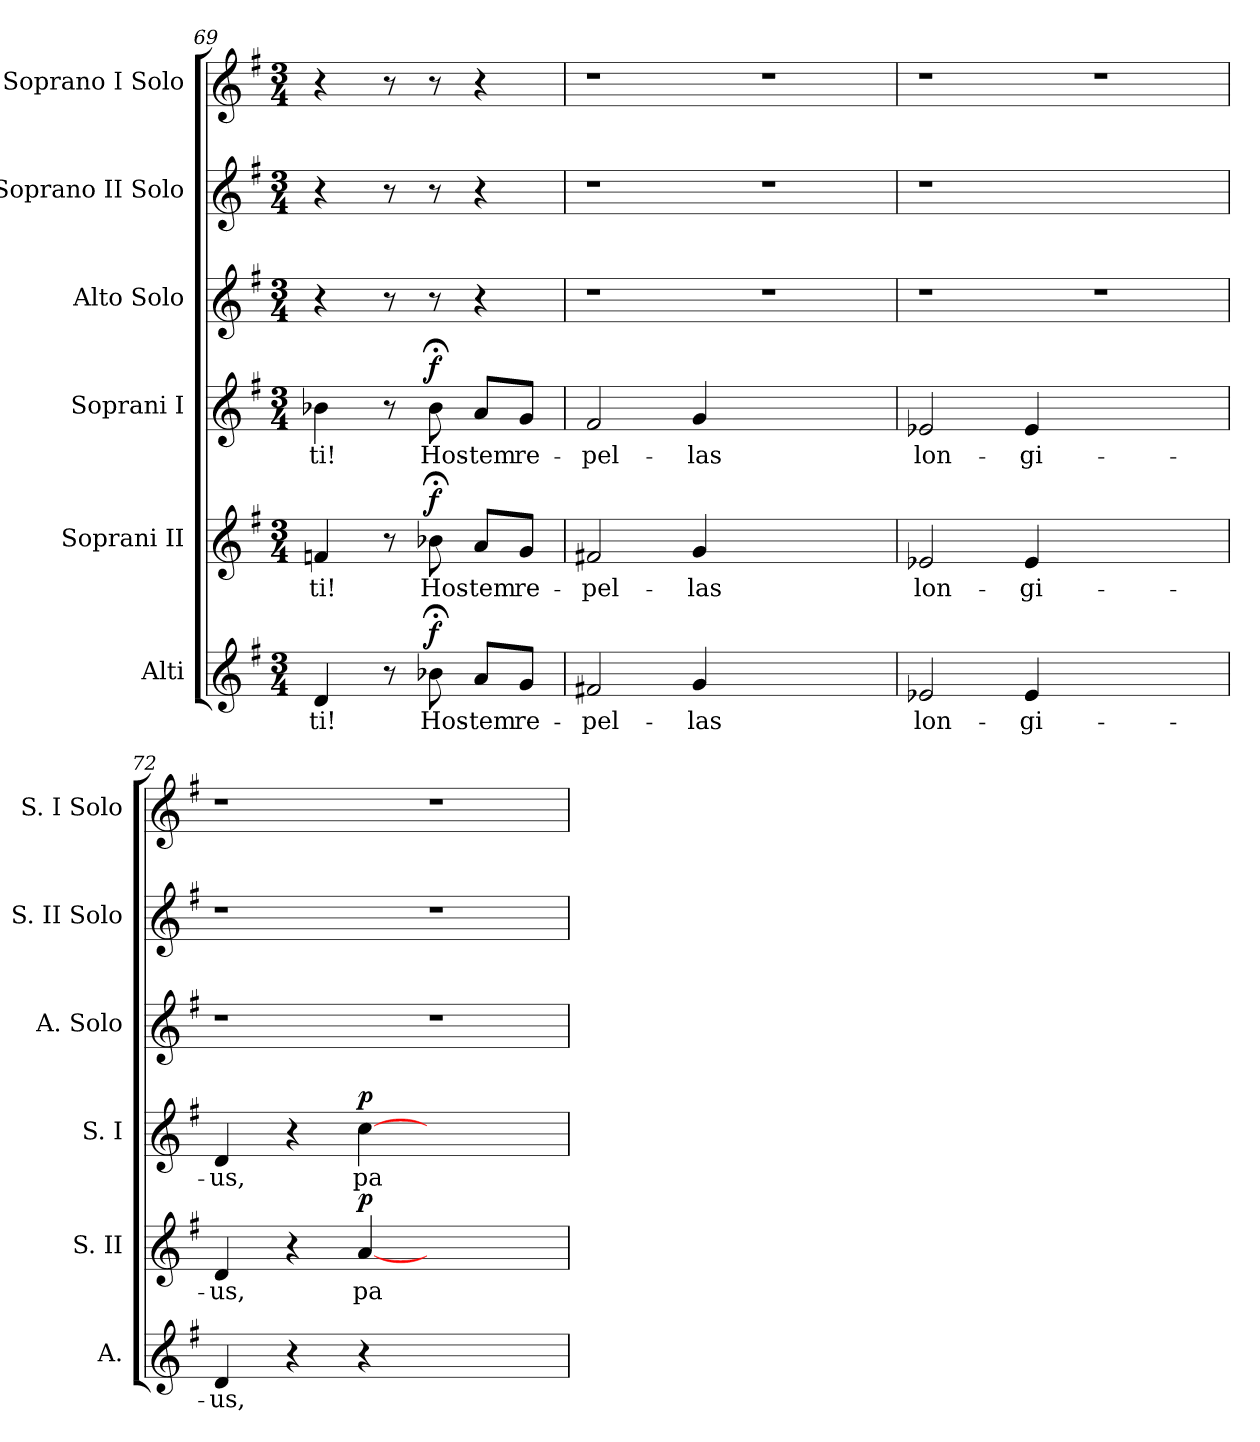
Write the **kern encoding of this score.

**kern	**text	**dynam	**kern	**text	**dynam	**kern	**text	**dynam	**kern	**kern	**kern
*part6	*part6	*part6	*part5	*part5	*part5	*part4	*part4	*part4	*part3	*part2	*part1
*staff6	*staff6	*staff6	*staff5	*staff5	*staff5	*staff4	*staff4	*staff4	*staff3	*staff2	*staff1
*I"Alti	*	*	*I"Soprani II	*	*	*I"Soprani I	*	*	*I"Alto Solo	*I"Soprano II Solo	*I"Soprano I Solo
*I'A.	*	*	*I'S. II	*	*	*I'S. I	*	*	*I'A. Solo	*I'S. II Solo	*I'S. I Solo
*clefG2	*	*	*clefG2	*	*	*clefG2	*	*	*clefG2	*clefG2	*clefG2
*k[f#]	*	*	*k[f#]	*	*	*k[f#]	*	*	*k[f#]	*k[f#]	*k[f#]
*G:	*	*	*G:	*	*	*G:	*	*	*G:	*G:	*G:
*M3/4	*	*	*M3/4	*	*	*M3/4	*	*	*M3/4	*M3/4	*M3/4
=69	=69	=69	=69	=69	=69	=69	=69	=69	=69	=69	=69
!	!LO:LY:b:color=#000000	!	!	!	!	!	!	!	!	!	!
!	!	!	!	!LO:LY:b:color=#000000	!	!	!	!	!	!	!
!	!	!	!	!	!	!	!LO:LY:b:color=#000000	!	!	!	!
4di/	-ti!	.	4fni/	-ti!	.	4b-Xi\	-ti!	.	4r	4r	4r
8r	.	.	8r	.	.	8r	.	.	8r	8r	8r
!	!LO:LY:b:color=#000000	!	!	!	!	!	!	!	!	!	!
!	!	!	!	!LO:LY:b:color=#000000	!	!	!	!	!	!	!
!	!	!	!	!	!	!	!LO:LY:b:color=#000000	!	!	!	!
8b-X;i\	Hos-	f	8b-X;i\	Hos-	f	8b-;i\	Hos-	f	8r	8r	8r
!	!LO:LY:b:color=#000000	!	!	!	!	!	!	!	!	!	!
!	!	!	!	!LO:LY:b:color=#000000	!	!	!	!	!	!	!
!	!	!	!	!	!	!	!LO:LY:b:color=#000000	!	!	!	!
8ai/L	-tem	.	8ai/L	-tem	.	8ai/L	-tem	.	4r	4r	4r
!	!LO:LY:b:color=#000000	!	!	!	!	!	!	!	!	!	!
!	!	!	!	!LO:LY:b:color=#000000	!	!	!	!	!	!	!
!	!	!	!	!	!	!	!LO:LY:b:color=#000000	!	!	!	!
8gi/J	re-	.	8gi/J	re-	.	8gi/J	re-	.	.	.	.
=70	=70	=70	=70	=70	=70	=70	=70	=70	=70	=70	=70
!	!LO:LY:b:color=#000000	!	!	!	!	!	!	!	!	!	!
!	!	!	!	!LO:LY:b:color=#000000	!	!	!	!	!	!	!
!	!	!	!	!	!	!	!LO:LY:b:color=#000000	!	!LO:N:vis=1	!LO:N:vis=1	!LO:N:vis=1
2f#Xi/	-pel-	.	2f#Xi/	-pel-	.	2f#i/	-pel-	.	2.r	2.r	2.r
!	!LO:LY:b:color=#000000	!	!	!	!	!	!	!	!	!	!
!	!	!	!	!LO:LY:b:color=#000000	!	!	!	!	!	!	!
!	!	!	!	!	!	!	!LO:LY:b:color=#000000	!	!	!	!
4gi/	-las	.	4gi/	-las	.	4gi/	-las	.	.	.	.
!	!	!	!	!	!	!	!	!	!LO:N:vis=1	!LO:N:vis=1	!LO:N:vis=1
2.ryy	.	.	2.ryy	.	.	2.ryy	.	.	2.r	2.r	2.r
=71	=71	=71	=71	=71	=71	=71	=71	=71	=71	=71	=71
!	!LO:LY:b:color=#000000	!	!	!	!	!	!	!	!	!	!
!	!	!	!	!LO:LY:b:color=#000000	!	!	!	!	!	!	!
!	!	!	!	!	!	!	!LO:LY:b:color=#000000	!	!LO:N:vis=1	!LO:N:vis=1	!LO:N:vis=1
2e-Xi/	lon-	.	2e-Xi/	lon-	.	2e-Xi/	lon-	.	2.r	2.r	2.r
!	!LO:LY:b:color=#000000	!	!	!	!	!	!	!	!	!	!
!	!	!	!	!LO:LY:b:color=#000000	!	!	!	!	!	!	!
!	!	!	!	!	!	!	!LO:LY:b:color=#000000	!	!	!	!
4e-i/	-gi-	.	4e-i/	-gi-	.	4e-i/	-gi-	.	.	.	.
!	!	!	!	!	!	!	!	!	!LO:N:vis=1	!	!LO:N:vis=1
2.ryy	.	.	2.ryy	.	.	2.ryy	.	.	2.r	2.ryy	2.r
=72	=72	=72	=72	=72	=72	=72	=72	=72	=72	=72	=72
!	!LO:LY:b:color=#000000	!	!	!	!	!	!	!	!	!	!
!	!	!	!	!LO:LY:b:color=#000000	!	!	!	!	!	!	!
!	!	!	!	!	!	!	!LO:LY:b:color=#000000	!	!LO:N:vis=1	!LO:N:vis=1	!LO:N:vis=1
4di/	-us,	.	4di/	-us,	.	4di/	-us,	.	2.r	2.r	2.r
4r	.	.	4r	.	.	4r	.	.	.	.	.
!	!	!	!	!LO:LY:b:color=#000000	!	!	!	!	!	!	!
!	!	!	!	!	!	!	!LO:LY:b:color=#000000	!	!	!	!
4r	.	.	[4ai/	pa-	p	[4cci\	pa-	p	.	.	.
!	!	!	!	!	!	!	!	!	!LO:N:vis=1	!LO:N:vis=1	!LO:N:vis=1
2.ryy	.	.	2.ryy	.	.	2.ryy	.	.	2.r	2.r	2.r
=	=	=	=	=	=	=	=	=	=	=	=
*-	*-	*-	*-	*-	*-	*-	*-	*-	*-	*-	*-
